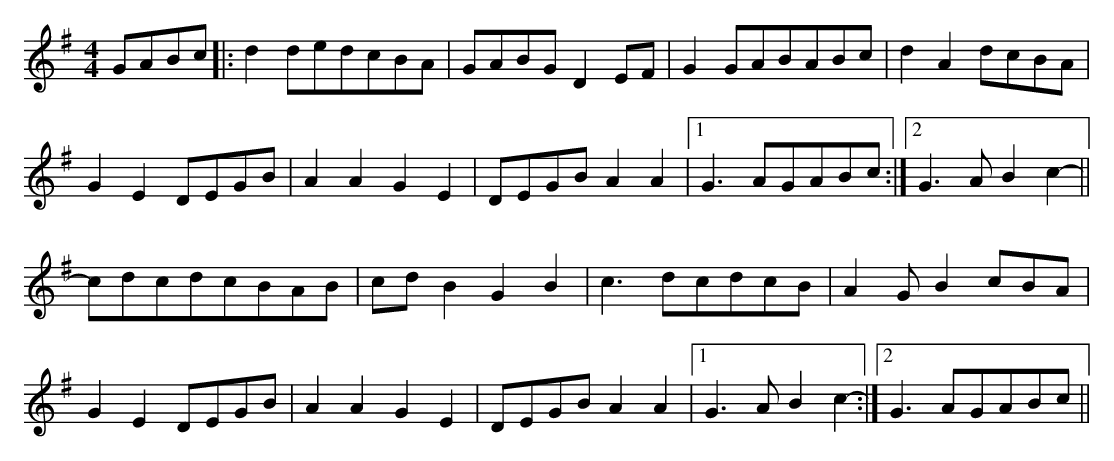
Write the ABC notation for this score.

X:1
M:4/4
K:G
GABc|:d2dedcBA|GABGD2EF|G2GABABc|d2A2dcBA|
G2E2DEGB|A2A2G2E2|DEGBA2A2|1 G3AGABc:|2 G3AB2c2-||
cdcdcBAB|cdB2G2B2|c3dcdcB|A2GB2cBA|
G2E2DEGB|A2A2G2E2|DEGBA2A2|1 G3AB2c2-:|2 G3AGABc||
